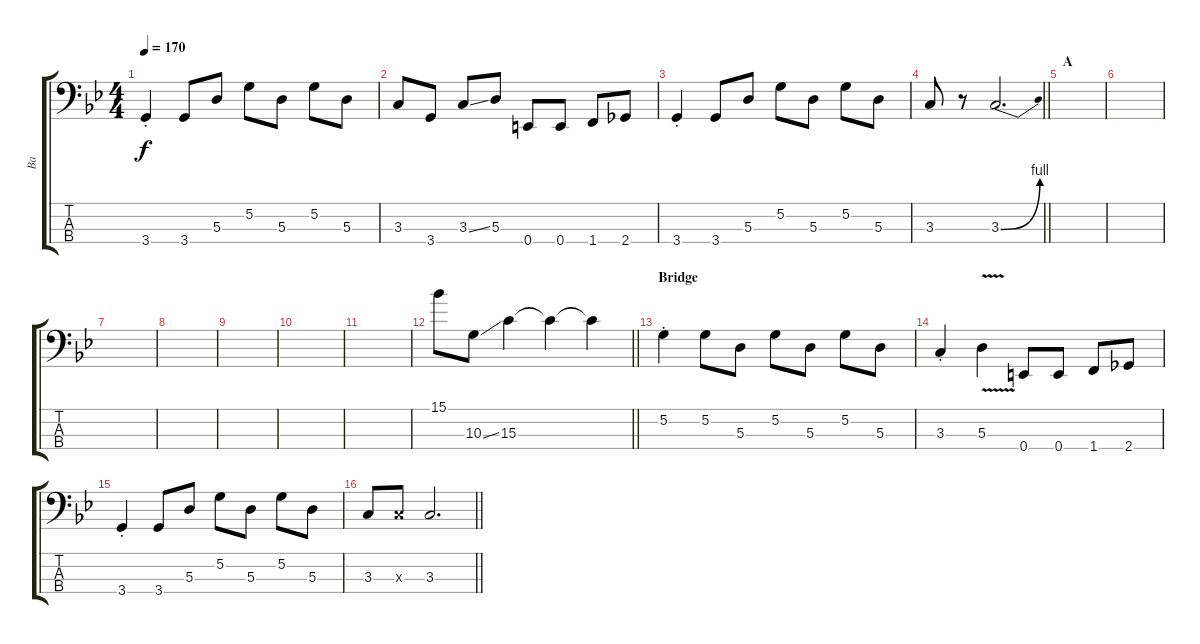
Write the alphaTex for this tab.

\track ("Ba" "Ba") {instrument electricbassfinger}
\staff {score tabs}
\tuning (G2 D2 A1 E1) {hide}
\ts (4 4)
\tempo 170
\clef f4
\ks bb
3.4{st}.4{dy f} 3.4.8 5.3.8 5.2.8 5.3.8 5.2.8 5.3.8 |
3.3.8 3.4.8 3.3{ss}.8 5.3.8 0.4.8 0.4.8 1.4.8 2.4.8 |
3.4{st}.4 3.4.8 5.3.8 5.2.8 5.3.8 5.2.8 5.3.8 |
\barLineRight lightlight
3.3.8 r.8 3.3{be (bend 0 0 60 4)}.2{d} |
\section ("" "A")
|
|
|
|
|
|
|
\barLineRight lightlight
15.1.8 10.3{ss}.8 15.3.4 15.3{t}.4 15.3{t}.4 |
\section ("" "Bridge")
5.2{st}.4 5.2.8 5.3.8 5.2.8 5.3.8 5.2.8 5.3.8 |
3.3{st}.4 5.3{v}.4 0.4.8 0.4.8 1.4.8 2.4.8 |
3.4{st}.4 3.4.8 5.3.8 5.2.8 5.3.8 5.2.8 5.3.8 |
\barLineRight lightlight
3.3.8 3.3{x}.8 3.3.2{d}
